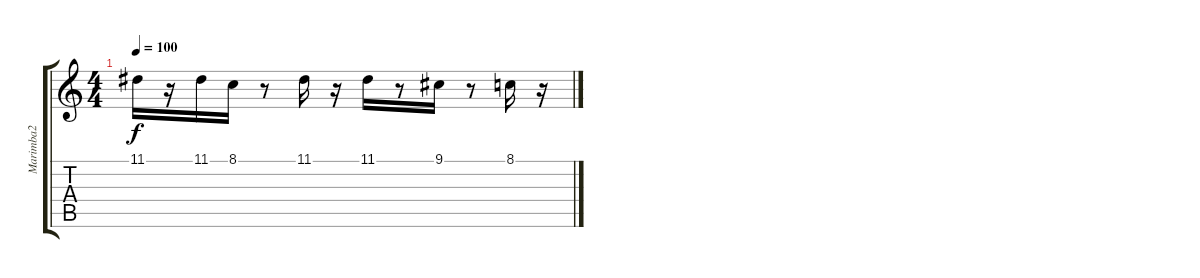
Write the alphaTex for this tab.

\track ("Marimba2" "Marimba2") {instrument marimba}
\staff {score tabs}
\tuning (E4 B3 G3 D3 A2 E2) {hide}
\ts (4 4)
\tempo 100
\clef g2
\ks c
11.1.16{dy f} r.16 11.1.16 8.1.16 r.8 11.1.16 r.16 11.1.16 r.8 9.1.16 r.8 8.1.16 r.16
